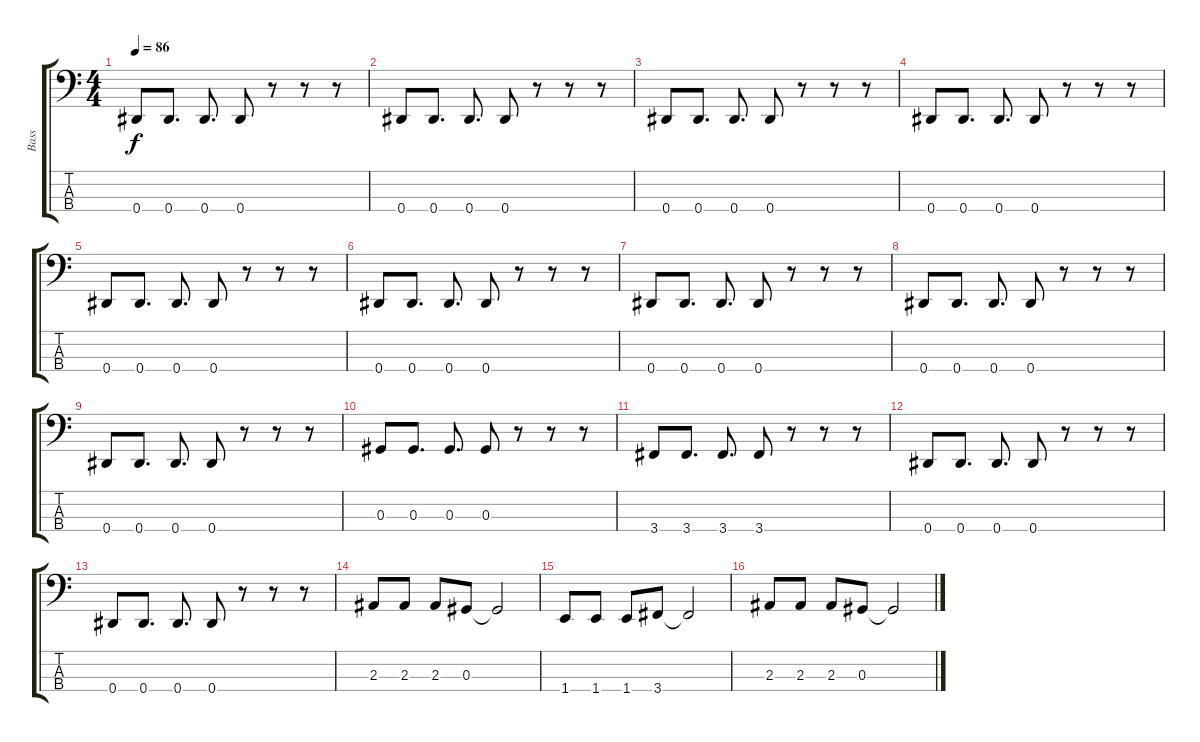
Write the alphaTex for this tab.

\track ("Bass" "Bass") {instrument electricbassfinger}
\staff {score tabs}
\tuning (Gb2 Db2 Ab1 Eb1) {hide}
\ts (4 4)
\tempo 86
\clef f4
\ks c
0.4.8{dy f} 0.4.8{d} 0.4.8{d} 0.4.8 r.8 r.8 r.8 |
0.4.8 0.4.8{d} 0.4.8{d} 0.4.8 r.8 r.8 r.8 |
0.4.8 0.4.8{d} 0.4.8{d} 0.4.8 r.8 r.8 r.8 |
0.4.8 0.4.8{d} 0.4.8{d} 0.4.8 r.8 r.8 r.8 |
0.4.8 0.4.8{d} 0.4.8{d} 0.4.8 r.8 r.8 r.8 |
0.4.8 0.4.8{d} 0.4.8{d} 0.4.8 r.8 r.8 r.8 |
0.4.8 0.4.8{d} 0.4.8{d} 0.4.8 r.8 r.8 r.8 |
0.4.8 0.4.8{d} 0.4.8{d} 0.4.8 r.8 r.8 r.8 |
0.4.8 0.4.8{d} 0.4.8{d} 0.4.8 r.8 r.8 r.8 |
0.3.8 0.3.8{d} 0.3.8{d} 0.3.8 r.8 r.8 r.8 |
3.4.8 3.4.8{d} 3.4.8{d} 3.4.8 r.8 r.8 r.8 |
0.4.8 0.4.8{d} 0.4.8{d} 0.4.8 r.8 r.8 r.8 |
0.4.8 0.4.8{d} 0.4.8{d} 0.4.8 r.8 r.8 r.8 |
2.3.8 2.3.8 2.3.8 0.3.8 0.3{t}.2 |
1.4.8 1.4.8 1.4.8 3.4.8 3.4{t}.2 |
2.3.8 2.3.8 2.3.8 0.3.8 0.3{t}.2
